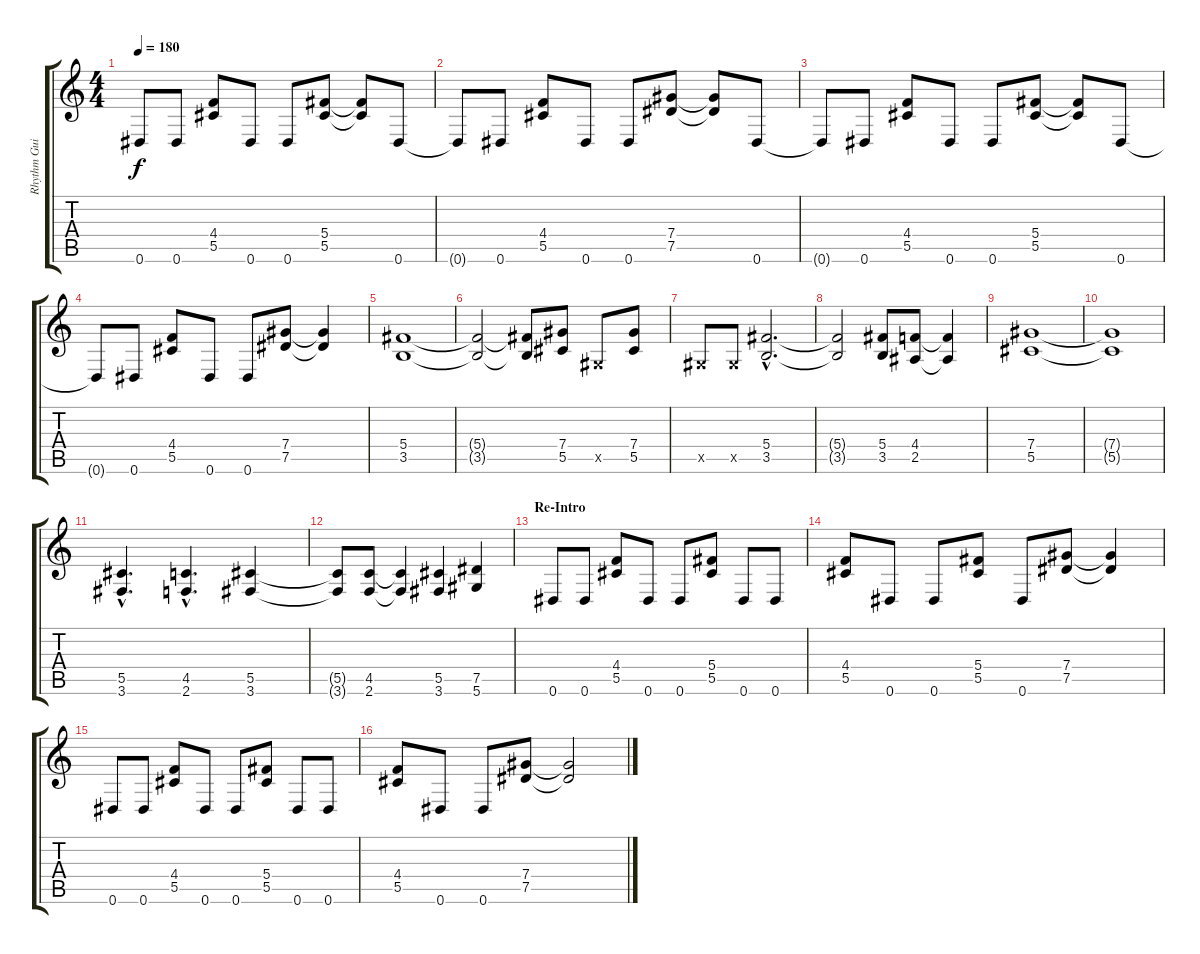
\track ("Rhythm Guitar" "Rhythm Gui") {instrument distortionguitar}
\staff {score tabs}
\tuning (Eb4 Bb3 Gb3 Db3 Ab2 Eb2) {hide}
\ts (4 4)
\tempo 180
\clef g2
\ks c
0.6{t}.8{dy f} 0.6.8 (4.4 5.5).8 0.6.8 0.6.8 (5.4 5.5).8 (5.4{t} 5.5{t}).8 0.6.8 |
0.6{t}.8 0.6.8 (4.4 5.5).8 0.6.8 0.6.8 (7.4 7.5).8 (7.4{t} 7.5{t}).8 0.6.8 |
0.6{t}.8 0.6.8 (4.4 5.5).8 0.6.8 0.6.8 (5.4 5.5).8 (5.4{t} 5.5{t}).8 0.6.8 |
0.6{t}.8 0.6.8 (4.4 5.5).8 0.6.8 0.6.8 (7.4 7.5).8 (7.4{t} 7.5{t}).4 |
(5.4 3.5).1 |
(5.4{t} 3.5{t}).2 (5.4{t} 3.5{t}).8 (7.4 5.5).8 0.5{x}.8 (7.4 5.5).8 |
0.5{x}.8 0.5{x}.8 (5.4{hac} 3.5{hac}).2{d} |
(5.4{t} 3.5{t}).2 (5.4 3.5).8 (4.4 2.5).8 (4.4{t} 2.5{t}).4 |
(7.4 5.5).1 |
(7.4{t} 5.5{t}).1 |
(5.5{hac} 3.6{hac}).4{d} (4.5{hac} 2.6{hac}).4{d} (5.5 3.6).4 |
(5.5{t} 3.6{t}).8 (4.5 2.6).8 (4.5{t} 2.6{t}).4 (5.5 3.6).4 (7.5 5.6).4 |
\section ("" "Re-Intro")
0.6.8 0.6.8 (4.4 5.5).8 0.6.8 0.6.8 (5.4 5.5).8 0.6.8 0.6.8 |
(4.4 5.5).8 0.6.8 0.6.8 (5.4 5.5).8 0.6.8 (7.4 7.5).8 (7.4{t} 7.5{t}).4 |
0.6.8 0.6.8 (4.4 5.5).8 0.6.8 0.6.8 (5.4 5.5).8 0.6.8 0.6.8 |
(4.4 5.5).8 0.6.8 0.6.8 (7.4 7.5).8 (7.4{t} 7.5{t}).2
